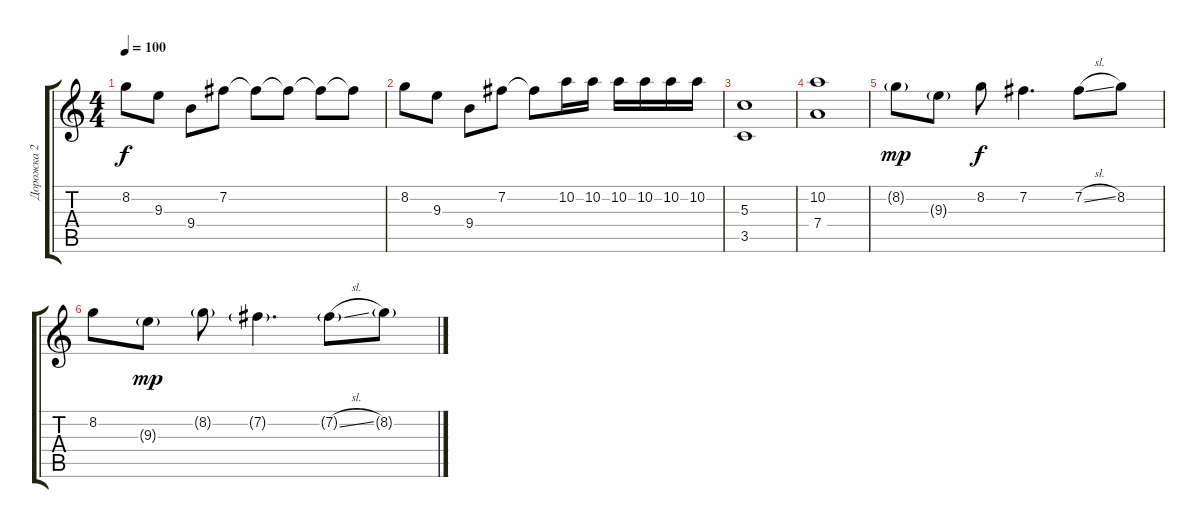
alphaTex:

\track ("Дорожка 2" "Дорожка 2") {instrument distortionguitar}
\staff {score tabs}
\tuning (E4 B3 G3 D3 A2 E2) {hide}
\ts (4 4)
\tempo 100
\clef g2
\ks c
8.2.8{dy f} 9.3.8 9.4.8 7.2.8 7.2{t}.8 7.2{t}.8 7.2{t}.8 7.2{t}.8 |
8.2.8 9.3.8 9.4.8 7.2.8 7.2{t}.8 10.2.16 10.2.16 10.2.16 10.2.16 10.2.16 10.2.16 |
(5.3 3.5).1 |
(10.2 7.4).1 |
8.2{g}.8{dy mp} 9.3{g}.8 8.2.8{dy f} 7.2.4{d} 7.2{sl}.8 8.2.8 |
8.2.8 9.3{g}.8{dy mp} 8.2{g}.8 7.2{g}.4{d} 7.2{sl g}.8 8.2{g}.8
